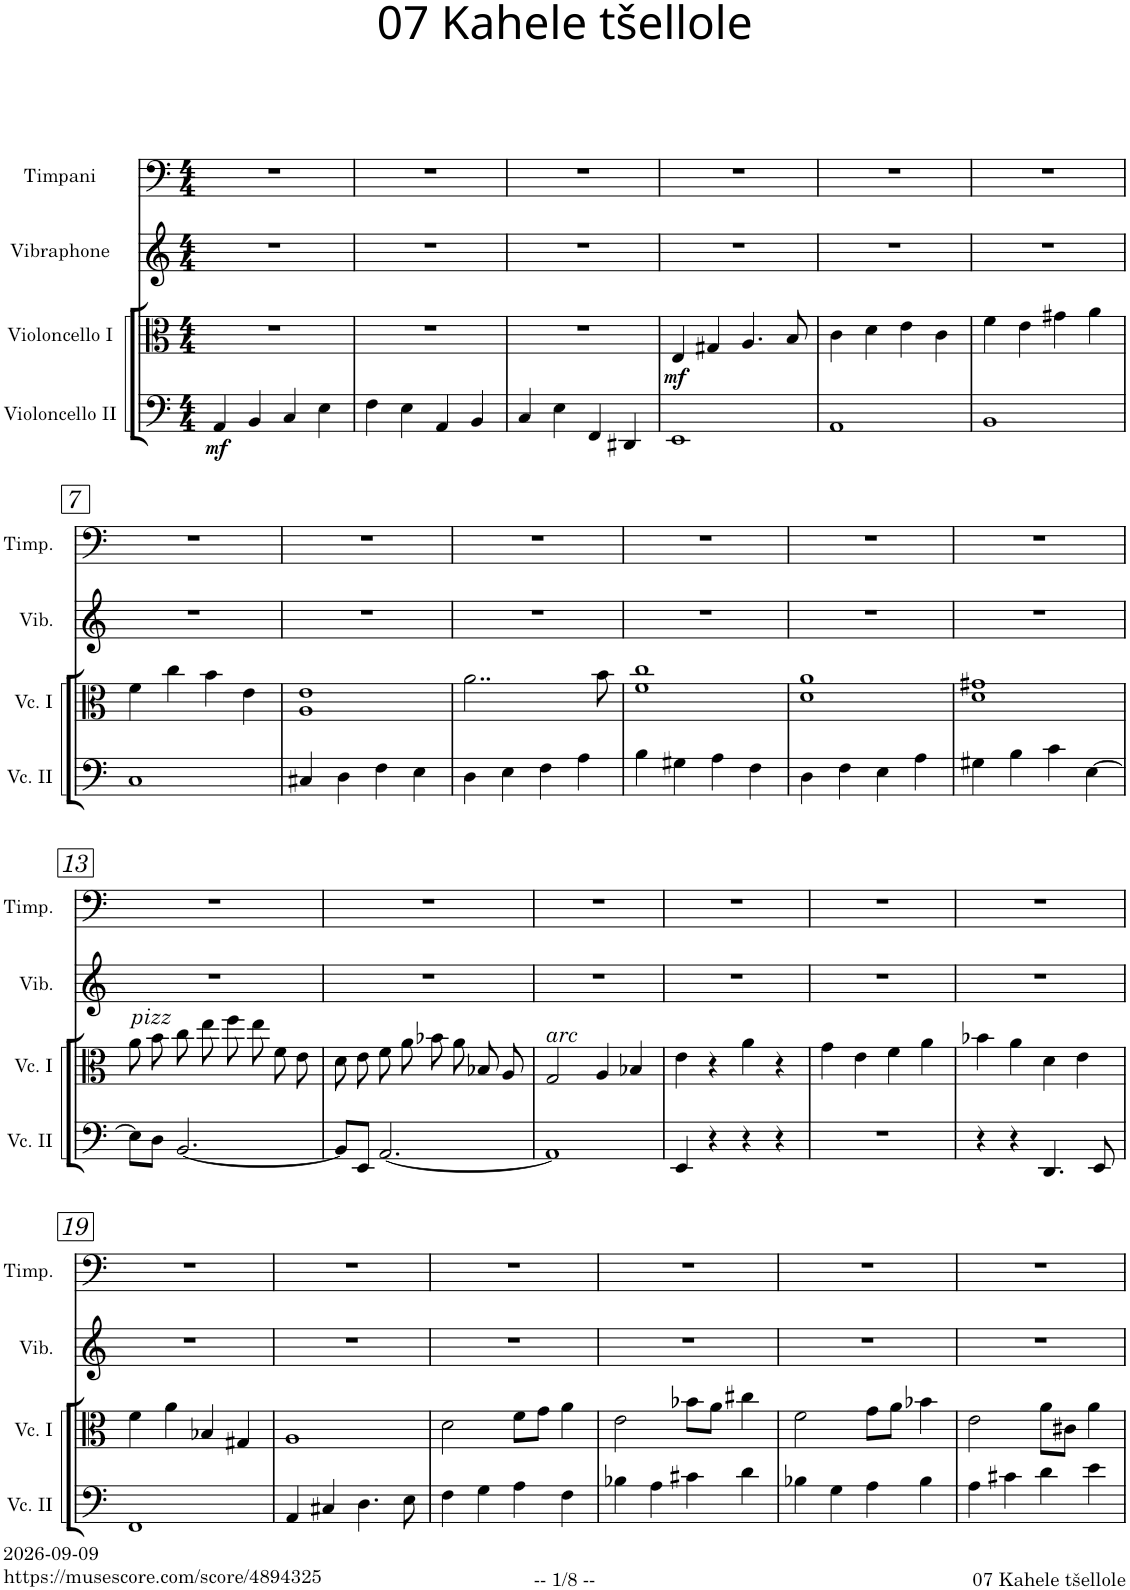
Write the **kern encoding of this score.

**kern	**dynam	**kern	**dynam	**kern	**kern
*part4	*part4	*part3	*part3	*part2	*part1
*staff4	*staff4	*staff3	*staff3	*staff2	*staff1
*I"Violoncello II	*	*I"Violoncello I	*	*I"Vibraphone	*I"Timpani
*I'Vc. II	*	*I'Vc. I	*	*I'Vib.	*I'Timp.
*clefF4	*	*clefC3	*	*clefG2	*clefF4
*k[]	*	*k[]	*	*k[]	*k[]
*M4/4	*	*M4/4	*	*M4/4	*M4/4
=1	=1	=1	=1	=1	=1
!	!LO:DY:b	!	!	!	!
4AA/	mf	1r	.	1r	1r
4BB/	.	.	.	.	.
4C/	.	.	.	.	.
4E\	.	.	.	.	.
=2	=2	=2	=2	=2	=2
4F\	.	1r	.	1r	1r
4E\	.	.	.	.	.
4AA/	.	.	.	.	.
4BB/	.	.	.	.	.
=3	=3	=3	=3	=3	=3
4C/	.	1r	.	1r	1r
4E\	.	.	.	.	.
4FF/	.	.	.	.	.
4DD#X/	.	.	.	.	.
=4	=4	=4	=4	=4	=4
!	!	!	!LO:DY:b	!	!
1EE	.	4E/	mf	1r	1r
.	.	4G#X/	.	.	.
.	.	4.A/	.	.	.
.	.	8B/	.	.	.
=5	=5	=5	=5	=5	=5
1AA	.	4c\	.	1r	1r
.	.	4d\	.	.	.
.	.	4e\	.	.	.
.	.	4c\	.	.	.
=6	=6	=6	=6	=6	=6
1BB	.	4f\	.	1r	1r
.	.	4e\	.	.	.
.	.	4g#X\	.	.	.
.	.	4a\	.	.	.
!!LO:LB:g=z
=7	=7	=7	=7	=7	=7
1C	.	4f\	.	1r	1r
.	.	4cc\	.	.	.
.	.	4b\	.	.	.
.	.	4e\	.	.	.
=8	=8	=8	=8	=8	=8
4C#X/	.	1A 1e	.	1r	1r
4D\	.	.	.	.	.
4F\	.	.	.	.	.
4E\	.	.	.	.	.
=9	=9	=9	=9	=9	=9
4D\	.	2..a\	.	1r	1r
4E\	.	.	.	.	.
4F\	.	.	.	.	.
4A\	.	.	.	.	.
.	.	8b\	.	.	.
=10	=10	=10	=10	=10	=10
4B\	.	1f 1cc	.	1r	1r
4G#X\	.	.	.	.	.
4A\	.	.	.	.	.
4F\	.	.	.	.	.
=11	=11	=11	=11	=11	=11
4D\	.	1d 1a	.	1r	1r
4F\	.	.	.	.	.
4E\	.	.	.	.	.
4A\	.	.	.	.	.
=12	=12	=12	=12	=12	=12
4G#X\	.	1d 1g#X	.	1r	1r
4B\	.	.	.	.	.
4c\	.	.	.	.	.
[4E\	.	.	.	.	.
!!LO:LB:g=z
=13	=13	=13	=13	=13	=13
!	!	!LO:TX:a:i:t=pizz	!	!	!
8E\L]	.	8a\	.	1r	1r
8D\J	.	8b\	.	.	.
[2.BB/	.	8cc\	.	.	.
.	.	8ee\	.	.	.
.	.	8ff\	.	.	.
.	.	8ee\	.	.	.
.	.	8f\	.	.	.
.	.	8e\	.	.	.
=14	=14	=14	=14	=14	=14
8BB/L]	.	8d\	.	1r	1r
8EE/J	.	8e\	.	.	.
[2.AA/	.	8f\	.	.	.
.	.	8a\	.	.	.
.	.	8b-X\	.	.	.
.	.	8a\	.	.	.
.	.	8B-X/	.	.	.
.	.	8A/	.	.	.
=15	=15	=15	=15	=15	=15
!	!	!LO:TX:a:i:t=arc	!	!	!
1AA]	.	2G/	.	1r	1r
.	.	4A/	.	.	.
.	.	4B-X/	.	.	.
=16	=16	=16	=16	=16	=16
4EE/	.	4e\	.	1r	1r
4r	.	4r	.	.	.
4r	.	4a\	.	.	.
4r	.	4r	.	.	.
=17	=17	=17	=17	=17	=17
1r	.	4g\	.	1r	1r
.	.	4e\	.	.	.
.	.	4f\	.	.	.
.	.	4a\	.	.	.
=18	=18	=18	=18	=18	=18
4r	.	4b-X\	.	1r	1r
4r	.	4a\	.	.	.
4.DD/	.	4d\	.	.	.
.	.	4e\	.	.	.
8EE/	.	.	.	.	.
!!LO:LB:g=z
=19	=19	=19	=19	=19	=19
1FF	.	4f\	.	1r	1r
.	.	4a\	.	.	.
.	.	4B-X/	.	.	.
.	.	4G#X/	.	.	.
=20	=20	=20	=20	=20	=20
4AA/	.	1A	.	1r	1r
4C#X/	.	.	.	.	.
4.D\	.	.	.	.	.
8E\	.	.	.	.	.
=21	=21	=21	=21	=21	=21
4F\	.	2d\	.	1r	1r
4G\	.	.	.	.	.
4A\	.	8f\L	.	.	.
.	.	8g\J	.	.	.
4F\	.	4a\	.	.	.
=22	=22	=22	=22	=22	=22
4B-X\	.	2e\	.	1r	1r
4A\	.	.	.	.	.
4c#X\	.	8b-X\L	.	.	.
.	.	8a\J	.	.	.
4d\	.	4cc#X\	.	.	.
=23	=23	=23	=23	=23	=23
4B-X\	.	2f\	.	1r	1r
4G\	.	.	.	.	.
4A\	.	8g\L	.	.	.
.	.	8a\J	.	.	.
4B-\	.	4b-X\	.	.	.
=24	=24	=24	=24	=24	=24
4A\	.	2e\	.	1r	1r
4c#X\	.	.	.	.	.
4d\	.	8a\L	.	.	.
.	.	8c#X\J	.	.	.
4e\	.	4a\	.	.	.
=	=	=	=	=	=
*-	*-	*-	*-	*-	*-
